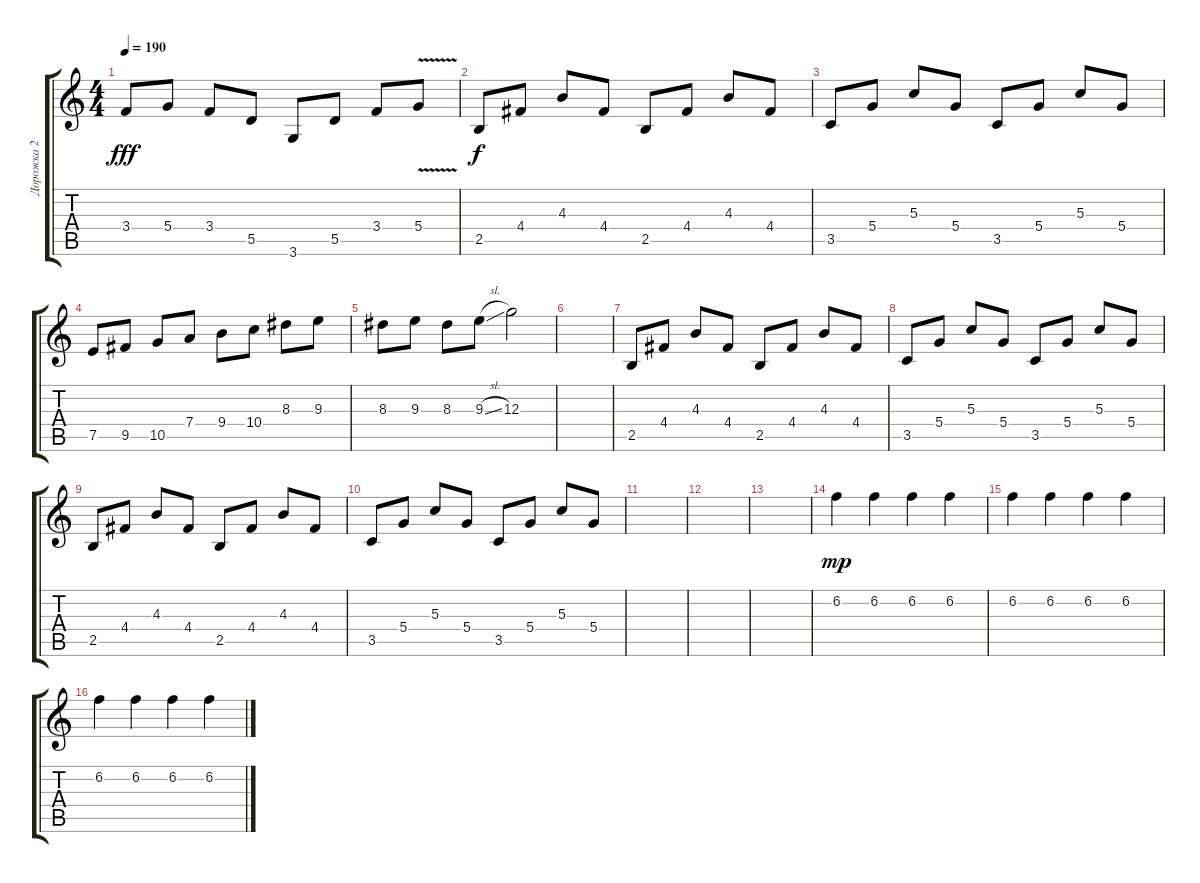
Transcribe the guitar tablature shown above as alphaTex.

\track ("Дорожка 2" "Дорожка 2") {instrument distortionguitar}
\staff {score tabs}
\tuning (E4 B3 G3 D3 A2 E2) {hide}
\ts (4 4)
\tempo 190
\clef g2
\ks c
3.4.8{dy fff} 5.4.8 3.4.8 5.5.8 3.6.8 5.5.8 3.4.8 5.4{v}.8 |
2.5.8{dy f} 4.4.8 4.3.8 4.4.8 2.5.8 4.4.8 4.3.8 4.4.8 |
3.5.8 5.4.8 5.3.8 5.4.8 3.5.8 5.4.8 5.3.8 5.4.8 |
7.5.8 9.5.8 10.5.8 7.4.8 9.4.8 10.4.8 8.3.8 9.3.8 |
8.3.8 9.3.8 8.3.8 9.3{sl}.8 12.3.2 |
|
2.5.8 4.4.8 4.3.8 4.4.8 2.5.8 4.4.8 4.3.8 4.4.8 |
3.5.8 5.4.8 5.3.8 5.4.8 3.5.8 5.4.8 5.3.8 5.4.8 |
2.5.8 4.4.8 4.3.8 4.4.8 2.5.8 4.4.8 4.3.8 4.4.8 |
3.5.8 5.4.8 5.3.8 5.4.8 3.5.8 5.4.8 5.3.8 5.4.8 |
|
|
|
6.2.4{dy mp instrument distortionguitar} 6.2.4 6.2.4 6.2.4 |
6.2.4 6.2.4 6.2.4 6.2.4 |
6.2.4 6.2.4 6.2.4 6.2.4
